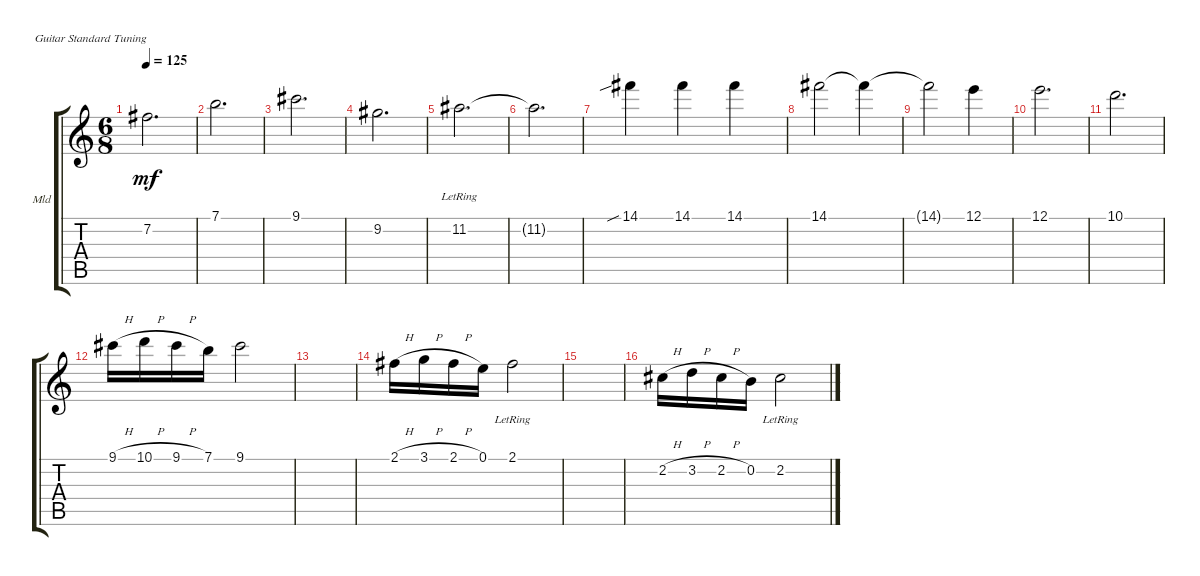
\defaultSystemsLayout 4
\bracketExtendMode groupsimilarinstruments
\firstSystemTrackNameOrientation horizontal
\otherSystemsTrackNameOrientation horizontal
\track ("Melodie" "Mld") {instrument acousticgrandpiano}
\staff {score tabs}
\tuning (E4 B3 G3 D3 A2 E2)
\displaytranspose 12
\ts (6 8)
\tempo 125
\clef g2
\ks c
7.2.2{d dy mf} |
7.1.2{d} |
9.1.2{d} |
9.2.2{d} |
11.2{lr}.2{d} |
11.2{t}.2{d} |
14.1{sib}.4 14.1.4 14.1.4 |
14.1.2 14.1{t}.4 |
14.1{t}.2 12.1.4 |
12.1.2{d} |
10.1.2{d} |
9.1{h}.16 10.1{h}.16 9.1{h}.16 7.1.16 9.1.2 |
|
2.1{h}.16 3.1{h}.16 2.1{h}.16 0.1.16 2.1{lr}.2 |
|
2.2{h}.16 3.2{h}.16 2.2{h}.16 0.2.16 2.2{lr}.2
